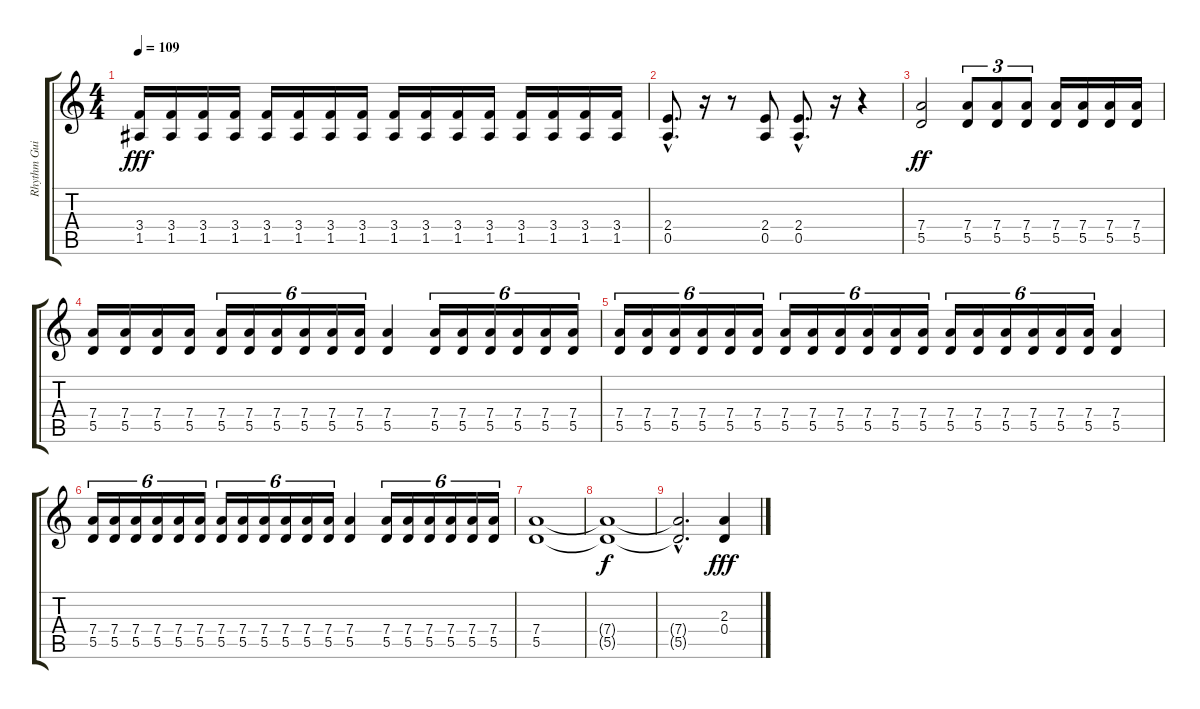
\track ("Rhythm Guitar" "Rhythm Gui") {instrument overdrivenguitar}
\staff {score tabs}
\tuning (E4 B3 G3 D3 A2 E2) {hide}
\ts (4 4)
\tempo 109
\clef g2
\ks c
(3.4 1.5).16{dy fff} (3.4 1.5).16 (3.4 1.5).16 (3.4 1.5).16 (3.4 1.5).16 (3.4 1.5).16 (3.4 1.5).16 (3.4 1.5).16 (3.4 1.5).16 (3.4 1.5).16 (3.4 1.5).16 (3.4 1.5).16 (3.4 1.5).16 (3.4 1.5).16 (3.4 1.5).16 (3.4 1.5).16 |
(2.4{hac} 0.5{hac}).8{d} r.16 r.8 (2.4 0.5).8 (2.4{hac} 0.5{hac}).8{d} r.16 r.4 |
(7.4 5.5).2{dy ff} (7.4 5.5).8{tu (3 2)} (7.4 5.5).8{tu (3 2)} (7.4 5.5).8{tu (3 2)} (7.4 5.5).16 (7.4 5.5).16 (7.4 5.5).16 (7.4 5.5).16 |
(7.4 5.5).16 (7.4 5.5).16 (7.4 5.5).16 (7.4 5.5).16 (7.4 5.5).16{tu (6 4)} (7.4 5.5).16{tu (6 4)} (7.4 5.5).16{tu (6 4)} (7.4 5.5).16{tu (6 4)} (7.4 5.5).16{tu (6 4)} (7.4 5.5).16{tu (6 4)} (7.4 5.5).4 (7.4 5.5).16{tu (6 4)} (7.4 5.5).16{tu (6 4)} (7.4 5.5).16{tu (6 4)} (7.4 5.5).16{tu (6 4)} (7.4 5.5).16{tu (6 4)} (7.4 5.5).16{tu (6 4)} |
(7.4 5.5).16{tu (6 4)} (7.4 5.5).16{tu (6 4)} (7.4 5.5).16{tu (6 4)} (7.4 5.5).16{tu (6 4)} (7.4 5.5).16{tu (6 4)} (7.4 5.5).16{tu (6 4)} (7.4 5.5).16{tu (6 4)} (7.4 5.5).16{tu (6 4)} (7.4 5.5).16{tu (6 4)} (7.4 5.5).16{tu (6 4)} (7.4 5.5).16{tu (6 4)} (7.4 5.5).16{tu (6 4)} (7.4 5.5).16{tu (6 4)} (7.4 5.5).16{tu (6 4)} (7.4 5.5).16{tu (6 4)} (7.4 5.5).16{tu (6 4)} (7.4 5.5).16{tu (6 4)} (7.4 5.5).16{tu (6 4)} (7.4 5.5).4 |
(7.4 5.5).16{tu (6 4)} (7.4 5.5).16{tu (6 4)} (7.4 5.5).16{tu (6 4)} (7.4 5.5).16{tu (6 4)} (7.4 5.5).16{tu (6 4)} (7.4 5.5).16{tu (6 4)} (7.4 5.5).16{tu (6 4)} (7.4 5.5).16{tu (6 4)} (7.4 5.5).16{tu (6 4)} (7.4 5.5).16{tu (6 4)} (7.4 5.5).16{tu (6 4)} (7.4 5.5).16{tu (6 4)} (7.4 5.5).4 (7.4 5.5).16{tu (6 4)} (7.4 5.5).16{tu (6 4)} (7.4 5.5).16{tu (6 4)} (7.4 5.5).16{tu (6 4)} (7.4 5.5).16{tu (6 4)} (7.4 5.5).16{tu (6 4)} |
(7.4 5.5).1 |
(7.4{t} 5.5{t}).1{dy f} |
(7.4{hac t} 5.5{hac t}).2{d} (2.3 0.4).4{dy fff}
